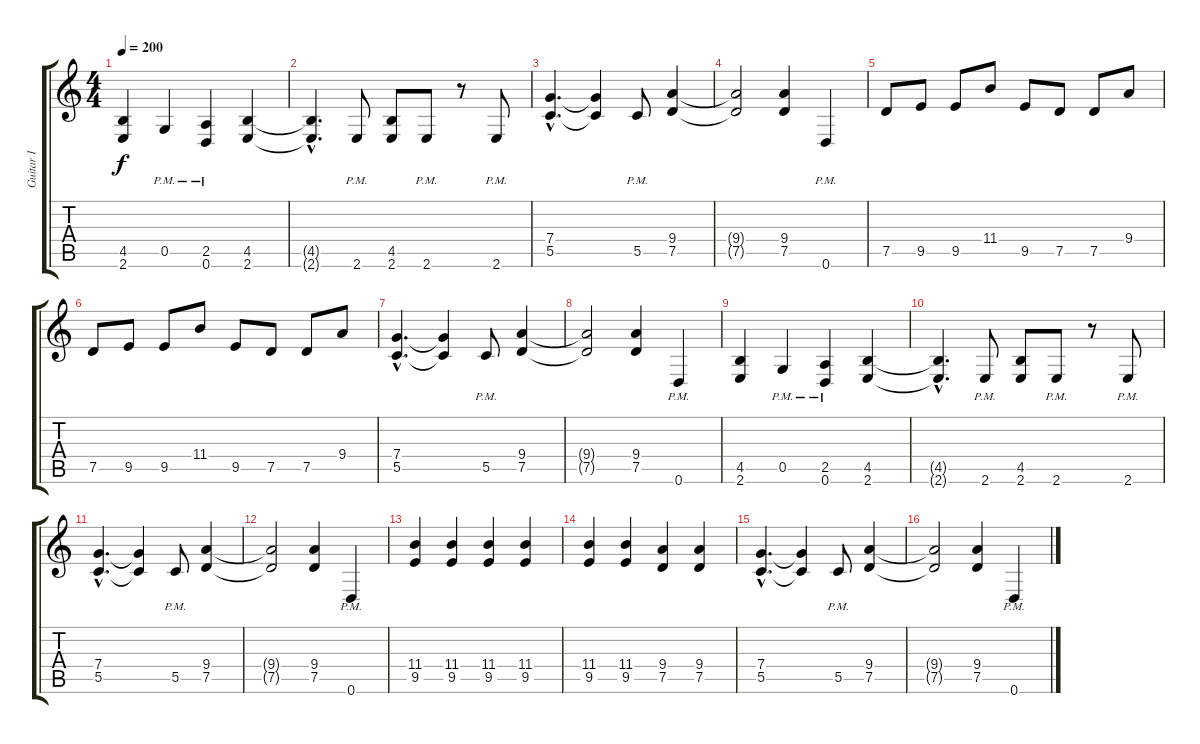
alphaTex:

\track ("Guitar I" "Guitar I") {instrument distortionguitar}
\staff {score tabs}
\tuning (D4 A3 F3 C3 G2 D2) {hide}
\ts (4 4)
\tempo 200
\clef g2
\ks c
(4.5 2.6).4{dy f} 0.5{pm}.4 (2.5{pm} 0.6{pm}).4 (4.5 2.6).4 |
(4.5{hac t} 2.6{hac t}).4{d} 2.6{pm}.8 (4.5 2.6).8 2.6{pm}.8 r.8 2.6{pm}.8 |
(7.4{hac} 5.5{hac}).4{d} (7.4{t} 5.5{t}).4 5.5{pm}.8 (9.4 7.5).4 |
(9.4{t} 7.5{t}).2 (9.4 7.5).4 0.6{pm}.4 |
7.5.8 9.5.8 9.5.8 11.4.8 9.5.8 7.5.8 7.5.8 9.4.8 |
7.5.8 9.5.8 9.5.8 11.4.8 9.5.8 7.5.8 7.5.8 9.4.8 |
(7.4{hac} 5.5{hac}).4{d} (7.4{t} 5.5{t}).4 5.5{pm}.8 (9.4 7.5).4 |
(9.4{t} 7.5{t}).2 (9.4 7.5).4 0.6{pm}.4 |
(4.5 2.6).4 0.5{pm}.4 (2.5{pm} 0.6{pm}).4 (4.5 2.6).4 |
(4.5{hac t} 2.6{hac t}).4{d} 2.6{pm}.8 (4.5 2.6).8 2.6{pm}.8 r.8 2.6{pm}.8 |
(7.4{hac} 5.5{hac}).4{d} (7.4{t} 5.5{t}).4 5.5{pm}.8 (9.4 7.5).4 |
(9.4{t} 7.5{t}).2 (9.4 7.5).4 0.6{pm}.4 |
(11.4 9.5).4 (11.4 9.5).4 (11.4 9.5).4 (11.4 9.5).4 |
(11.4 9.5).4 (11.4 9.5).4 (9.4 7.5).4 (9.4 7.5).4 |
(7.4{hac} 5.5{hac}).4{d} (7.4{t} 5.5{t}).4 5.5{pm}.8 (9.4 7.5).4 |
(9.4{t} 7.5{t}).2 (9.4 7.5).4 0.6{pm}.4
